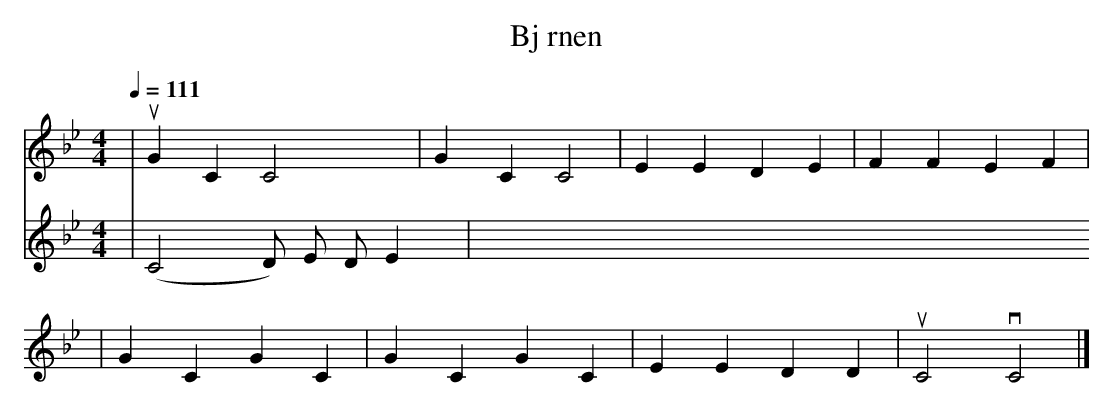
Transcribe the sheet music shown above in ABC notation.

X:1
T: Bj rnen
M: 4/4
L: 1/4
Q: 111
K: Bb
[V:1] | uGC C2 | GC C2 | EE DE | FF EF |
[V:2] | (C2 D/2) E/2 D/2 E
[V:1] | GC GC | GC GC | EE DD | uC2 vC2 |]
[V:2] |
